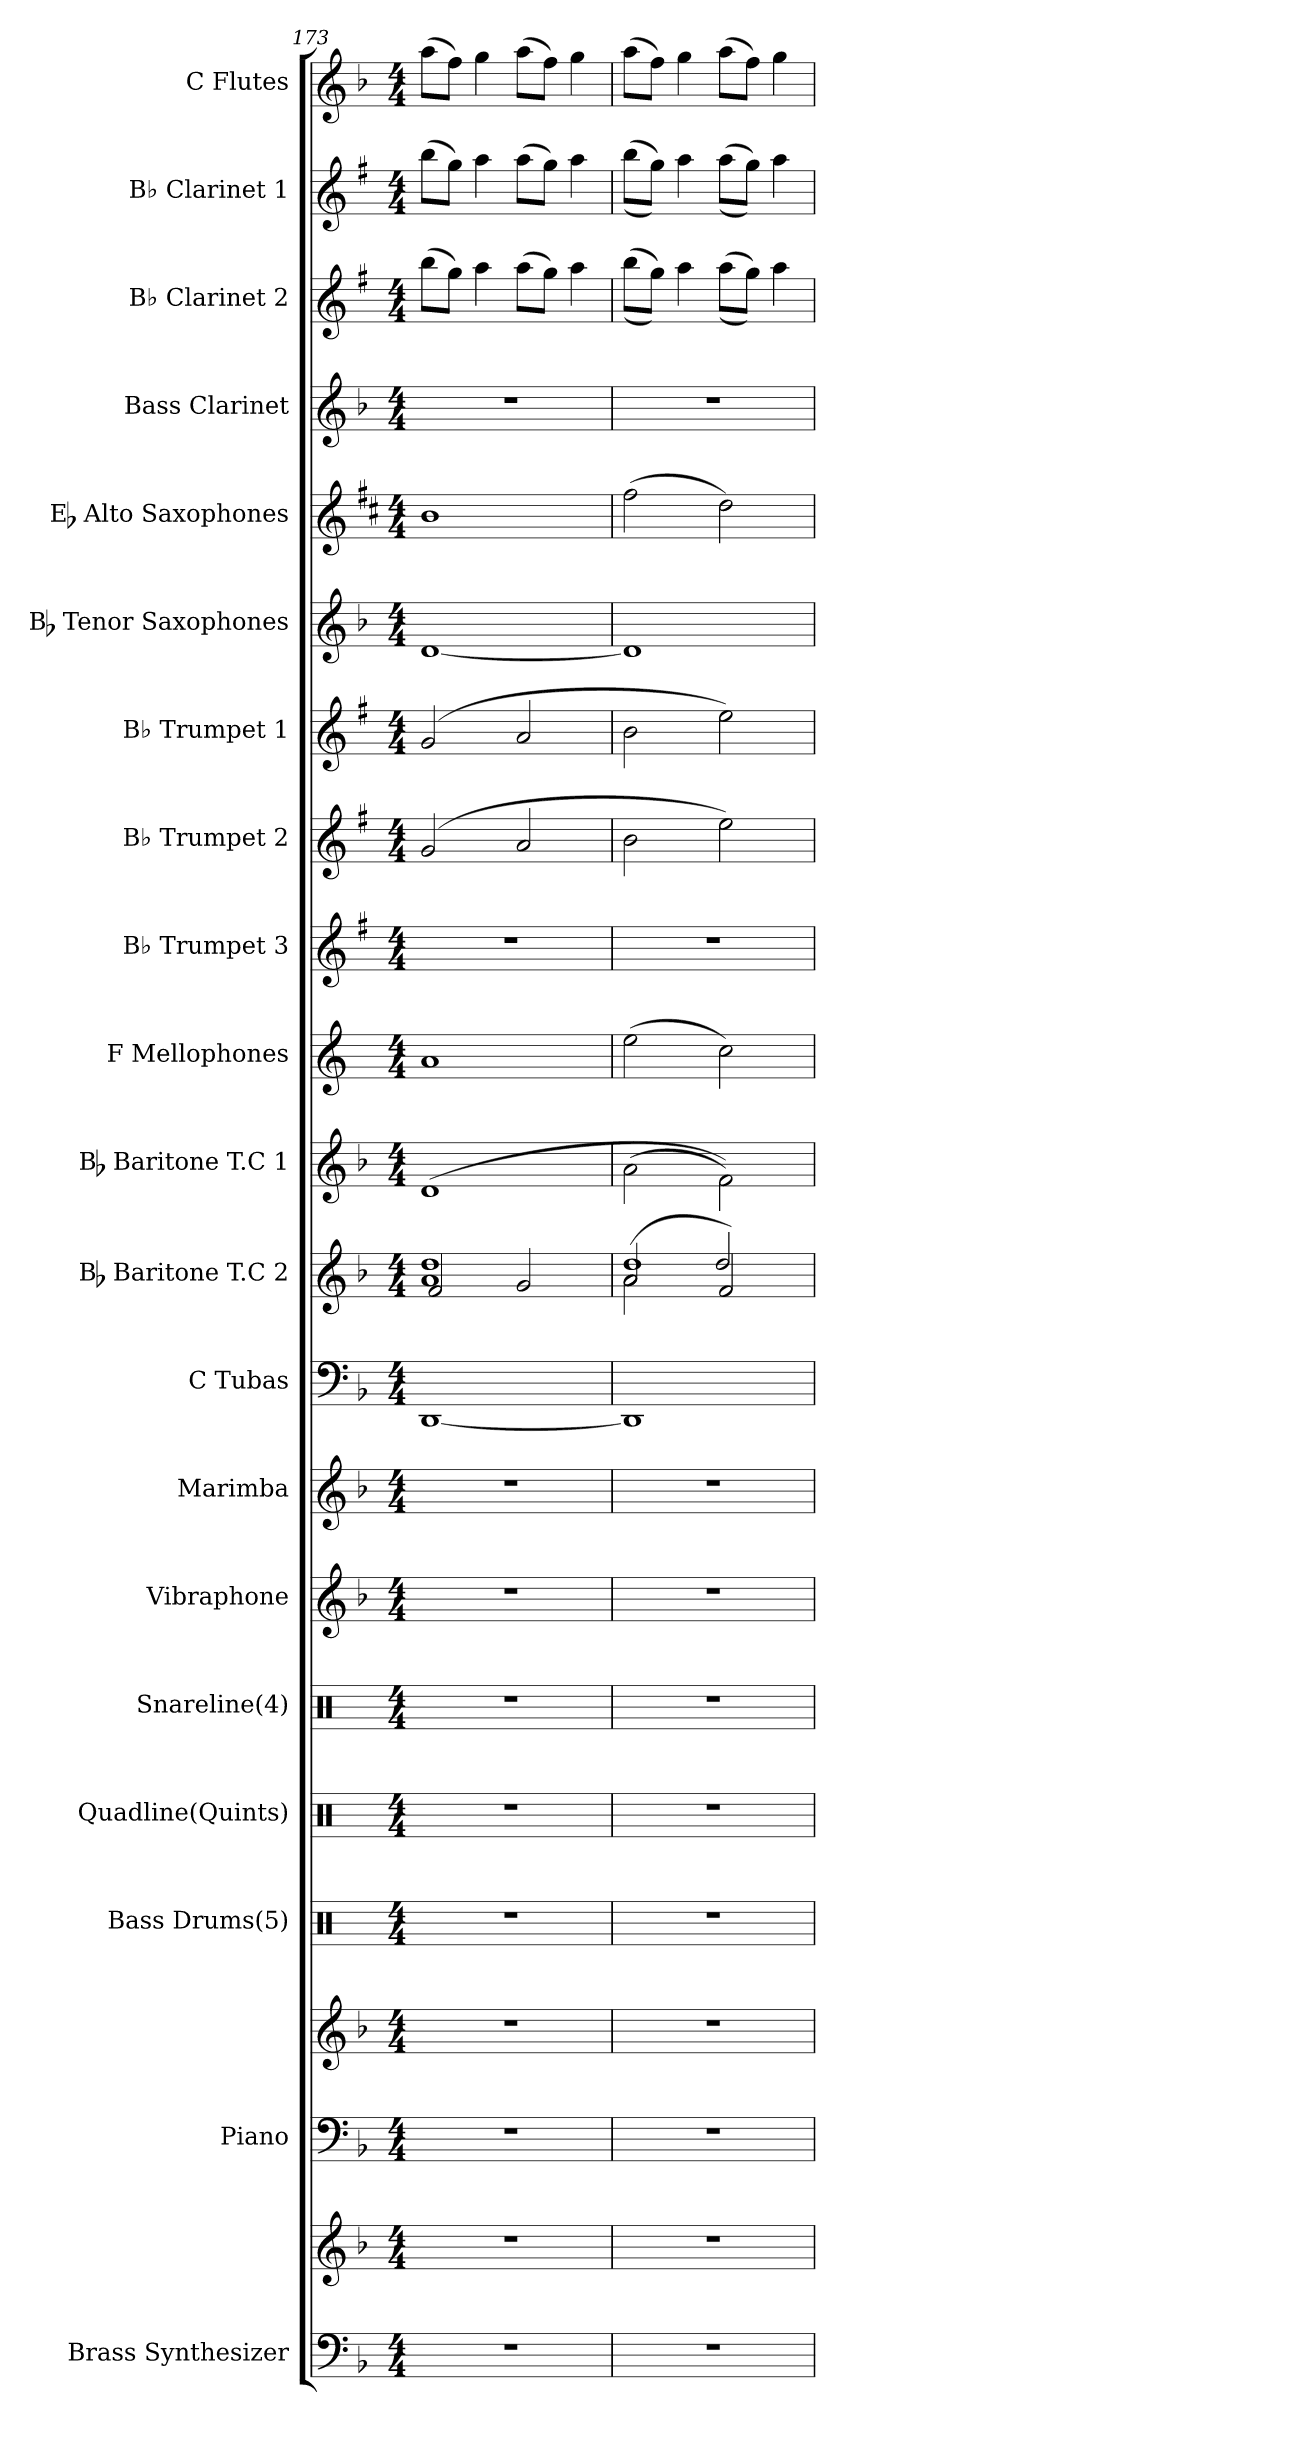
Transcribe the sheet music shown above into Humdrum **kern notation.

**kern	**kern	**kern	**kern	**kern	**kern	**kern	**kern	**kern	**kern	**kern	**kern	**kern	**kern	**kern	**kern	**kern	**kern	**kern	**kern	**kern	**kern
*part20	*part20	*part19	*part19	*part18	*part17	*part16	*part15	*part14	*part13	*part12	*part11	*part10	*part9	*part8	*part7	*part6	*part5	*part4	*part3	*part2	*part1
*staff22	*staff21	*staff20	*staff19	*staff18	*staff17	*staff16	*staff15	*staff14	*staff13	*staff12	*staff11	*staff10	*staff9	*staff8	*staff7	*staff6	*staff5	*staff4	*staff3	*staff2	*staff1
*I"Brass Synthesizer	*	*I"Piano	*	*I"Bass Drums(5)	*I"Quadline(Quints)	*I"Snareline(4)	*I"Vibraphone	*I"Marimba	*I"C Tubas	*I"Bb Baritone T.C 2	*I"Bb Baritone T.C 1	*I"F Mellophones	*I"B♭ Trumpet 3	*I"B♭ Trumpet 2	*I"B♭ Trumpet 1	*I"Bb Tenor Saxophones	*I"Eb Alto Saxophones	*I"Bass Clarinet	*I"B♭ Clarinet 2	*I"B♭ Clarinet 1	*I"C Flutes
*I'Synth.	*	*I'Pno.	*	*I'BD	*	*	*	*I'Marimba	*I'Tubas	*I'Baritone T.C 2	*I'Baritone T.C 1	*I'Mello	*I'B♭ Tpt. 3	*I'B♭ Tpt. 2	*I'B♭ Tpt. 1	*I'Tenor Saxes	*I'Alto Saxes	*I'B. Cl.	*I'B♭ Cl. 2	*I'B♭ Cl. 1	*I'Flutes
*clefF4	*clefG2	*clefF4	*clefG2	*clefX	*clefX	*clefX	*clefG2	*clefG2	*clefF4	*clefG2	*clefG2	*clefG2	*clefG2	*clefG2	*clefG2	*clefG2	*clefG2	*clefG2	*clefG2	*clefG2	*clefG2
*	*	*	*	*	*	*	*	*	*	*ITrd8c14	*ITrd8c14	*ITrd4c7	*ITrd1c2	*ITrd1c2	*ITrd1c2	*ITrd8c14	*ITrd5c9	*ITrd8c14	*ITrd1c2	*ITrd1c2	*
*k[b-]	*k[b-]	*k[b-]	*k[b-]	*k[]	*k[]	*k[]	*k[b-]	*k[b-]	*k[b-]	*k[b-]	*k[b-]	*k[b-]	*k[b-]	*k[b-]	*k[b-]	*k[b-]	*k[b-]	*k[b-]	*k[b-]	*k[b-]	*k[b-]
*M4/4	*M4/4	*M4/4	*M4/4	*M4/4	*M4/4	*M4/4	*M4/4	*M4/4	*M4/4	*M4/4	*M4/4	*M4/4	*M4/4	*M4/4	*M4/4	*M4/4	*M4/4	*M4/4	*M4/4	*M4/4	*M4/4
=173	=173	=173	=173	=173	=173	=173	=173	=173	=173	=173	=173	=173	=173	=173	=173	=173	=173	=173	=173	=173	=173
*	*	*	*	*	*	*	*	*	*	*^	*	*	*	*	*	*	*	*	*	*	*
1r	1r	1r	1r	1r	1r	1r	1r	1r	[1DD	1A 1d	2F/	(1D	1d	1r	(2f/	(2f/	[1D	1d	1r	(8aa\L	(8aa\L	(8aa\L
.	.	.	.	.	.	.	.	.	.	.	.	.	.	.	.	.	.	.	.	8ff\J)	8ff\J)	8ff\J)
.	.	.	.	.	.	.	.	.	.	.	.	.	.	.	.	.	.	.	.	4gg\	4gg\	4gg\
.	.	.	.	.	.	.	.	.	.	.	2G/	.	.	.	2g/	2g/	.	.	.	(8gg\L	(8gg\L	(8aa\L
.	.	.	.	.	.	.	.	.	.	.	.	.	.	.	.	.	.	.	.	8ff\J)	8ff\J)	8ff\J)
.	.	.	.	.	.	.	.	.	.	.	.	.	.	.	.	.	.	.	.	4gg\	4gg\	4gg\
=174	=174	=174	=174	=174	=174	=174	=174	=174	=174	=174	=174	=174	=174	=174	=174	=174	=174	=174	=174	=174	=174	=174
*	*	*	*	*	*	*	*	*	*	*	*^	*	*	*	*	*	*	*	*	*	*	*
1r	1r	1r	1r	1r	1r	1r	1r	1r	1DD]	(2A\	1d	2A/	(2A\	(2a\	1r	2a\	2a\	1D]	(2a\	1r	((8aa\L	((8aa\L	(8aa\L
.	.	.	.	.	.	.	.	.	.	.	.	.	.	.	.	.	.	.	.	.	8ff\J))	8ff\J))	8ff\J)
.	.	.	.	.	.	.	.	.	.	.	.	.	.	.	.	.	.	.	.	.	4gg\	4gg\	4gg\
.	.	.	.	.	.	.	.	.	.	2F/)	.	2d/	2F\))	2f\)	.	2dd\)	2dd\)	.	2f\)	.	((8gg\L	((8gg\L	(8aa\L
.	.	.	.	.	.	.	.	.	.	.	.	.	.	.	.	.	.	.	.	.	8ff\J))	8ff\J))	8ff\J)
.	.	.	.	.	.	.	.	.	.	.	.	.	.	.	.	.	.	.	.	.	4gg\	4gg\	4gg\
*	*	*	*	*	*	*	*	*	*	*v	*v	*v	*	*	*	*	*	*	*	*	*	*	*
=	=	=	=	=	=	=	=	=	=	=	=	=	=	=	=	=	=	=	=	=	=
*-	*-	*-	*-	*-	*-	*-	*-	*-	*-	*-	*-	*-	*-	*-	*-	*-	*-	*-	*-	*-	*-
